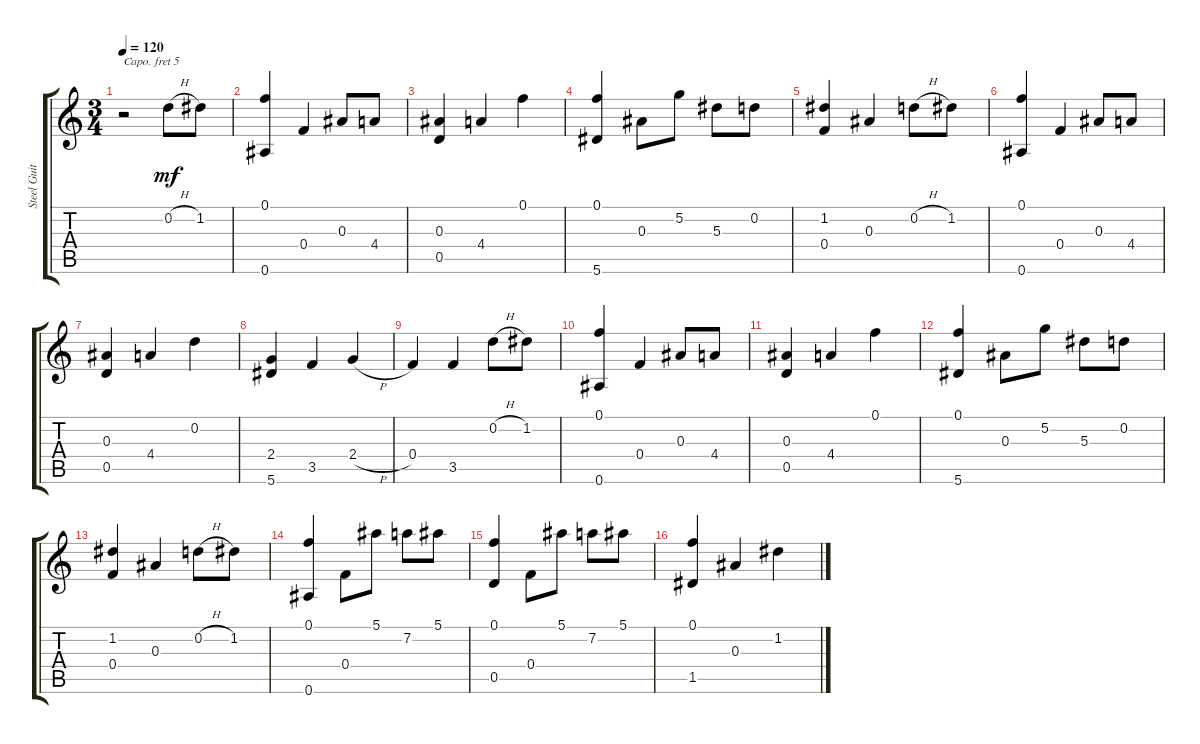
\track ("Steel Guitar" "Steel Guit") {instrument acousticguitarsteel}
\staff {score tabs}
\capo 5
\tuning (C4 A3 F3 C3 A2 F2) {hide}
\ts (3 4)
\tempo 120
\clef g2
\ks c
r.2{dy mf instrument acousticguitarsteel} 0.2{h}.8 1.2.8 |
(0.1 0.6).4 0.4.4 0.3.8 4.4.8 |
(0.3 0.5).4 4.4.4 0.1.4 |
(0.1 5.6).4 0.3.8 5.2.8 5.3.8 0.2.8 |
(1.2 0.4).4 0.3.4 0.2{h}.8 1.2.8 |
(0.1 0.6).4 0.4.4 0.3.8 4.4.8 |
(0.3 0.5).4 4.4.4 0.2.4 |
(2.4 5.6).4 3.5.4 2.4{h}.4 |
0.4.4 3.5.4 0.2{h}.8 1.2.8 |
(0.1 0.6).4 0.4.4 0.3.8 4.4.8 |
(0.3 0.5).4 4.4.4 0.1.4 |
(0.1 5.6).4 0.3.8 5.2.8 5.3.8 0.2.8 |
(1.2 0.4).4 0.3.4 0.2{h}.8 1.2.8 |
(0.1 0.6).4 0.4.8 5.1.8 7.2.8 5.1.8 |
(0.1 0.5).4 0.4.8 5.1.8 7.2.8 5.1.8 |
(0.1 1.5).4 0.3.4 1.2.4
